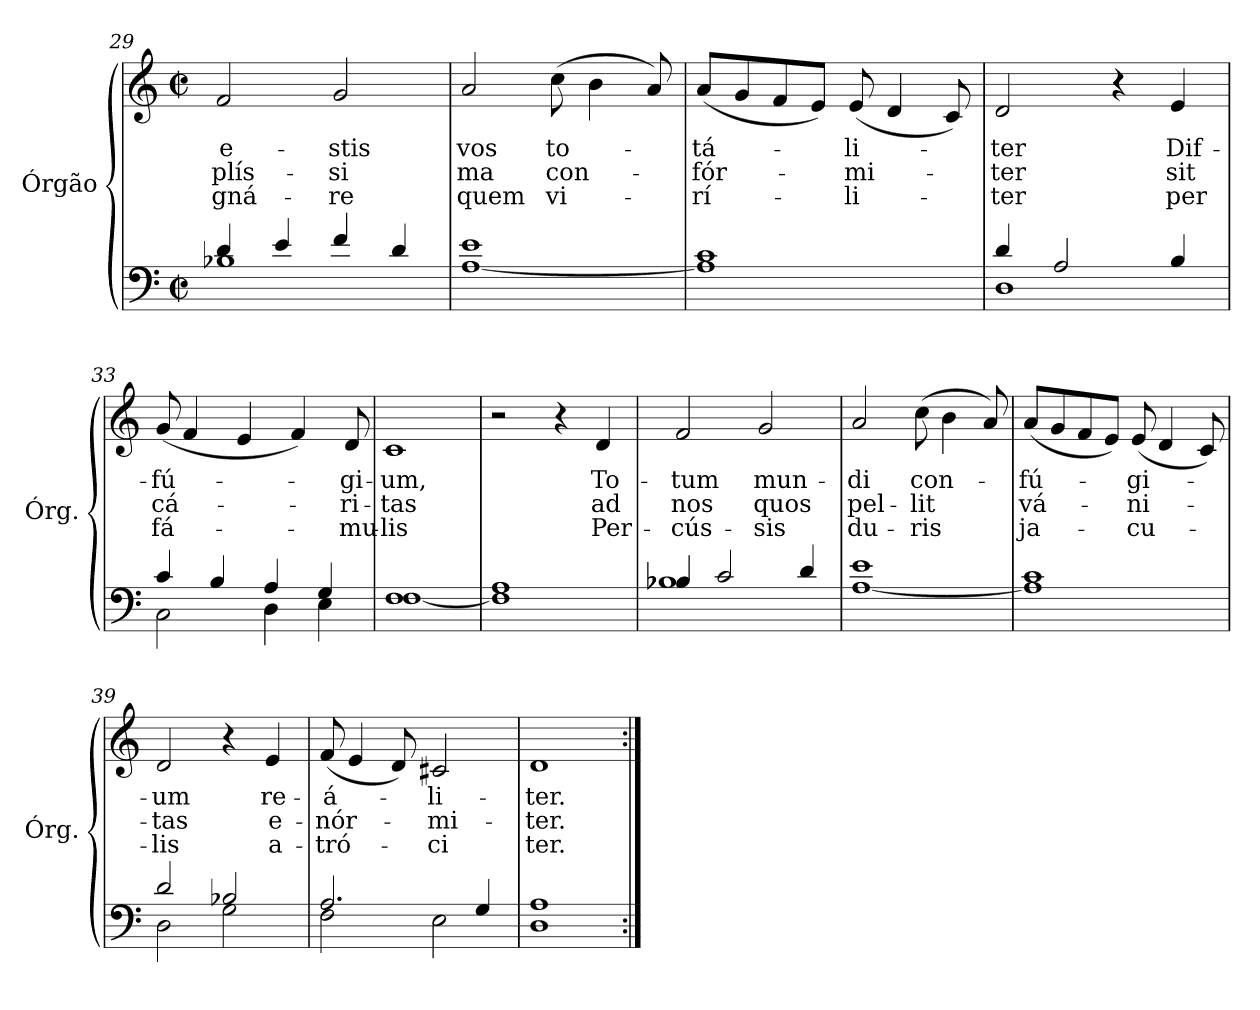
**kern	**kern	**text	**text	**text
*part1	*part1	*part1	*part1	*part1
*staff2	*staff1	*staff1	*staff1	*staff1
*I"Órgão	*	*	*	*
*I'Órg.	*	*	*	*
*clefF4	*clefG2	*	*	*
*k[]	*k[]	*	*	*
*C:	*C:	*	*	*
*M2/2	*M2/2	*	*	*
*met(c|)	*met(c|)	*	*	*
=29	=29	=29	=29	=29
*^	*	*	*	*
!	!	!	!LO:LY:b:color=#000000	!LO:LY:b:color=#000000	!LO:LY:b:color=#000000
4di/	1B-Xi	2fi/	e-	-plís-	-gná-
4ei/	.	.	.	.	.
!	!	!	!LO:LY:b:color=#000000	!LO:LY:b:color=#000000	!LO:LY:b:color=#000000
4fi/	.	2gi/	-stis	-si	-re
4di/	.	.	.	.	.
=30	=30	=30	=30	=30	=30
!	!	!	!LO:LY:b:color=#000000	!LO:LY:b:color=#000000	!LO:LY:b:color=#000000
1ei	[<1Ai	2ai/	vos	ma	quem
!	!	!	!LO:LY:b:color=#000000	!LO:LY:b:color=#000000	!LO:LY:b:color=#000000
.	.	(8cci\	to-	con-	vi-
.	.	4bi\	.	.	.
.	.	8ai/)	.	.	.
=31	=31	=31	=31	=31	=31
!	!	!	!LO:LY:b:color=#000000	!LO:LY:b:color=#000000	!LO:LY:b:color=#000000
1ci	1Ai]	(8ai/L	-tá-	-fór-	-rí-
.	.	8gi/	.	.	.
.	.	8fi/	.	.	.
.	.	8ei/J)	.	.	.
!	!	!	!LO:LY:b:color=#000000	!LO:LY:b:color=#000000	!LO:LY:b:color=#000000
.	.	(8ei/	-li-	-mi-	-li-
.	.	4di/	.	.	.
.	.	8ci/)	.	.	.
!!LO:LB:g=z
=32	=32	=32	=32	=32	=32
!	!	!	!LO:LY:b:color=#000000	!LO:LY:b:color=#000000	!LO:LY:b:color=#000000
4di/	1Di	2di/	-ter	-ter	-ter
2Ai/	.	.	.	.	.
.	.	4r	.	.	.
!	!	!	!LO:LY:b:color=#000000	!LO:LY:b:color=#000000	!LO:LY:b:color=#000000
4Bi/	.	4ei/	Dif-	sit	per
=33	=33	=33	=33	=33	=33
!	!	!	!LO:LY:b:color=#000000	!LO:LY:b:color=#000000	!LO:LY:b:color=#000000
4ci/	2Ci\	(8gi/	-fú-	cá-	fá-
.	.	4fi/	.	.	.
4Bi/	.	.	.	.	.
.	.	4ei/	.	.	.
4Ai/	4Di\	.	.	.	.
.	.	4fi/)	.	.	.
4Gi/	4Ei\	.	.	.	.
!	!	!	!LO:LY:b:color=#000000	!LO:LY:b:color=#000000	!LO:LY:b:color=#000000
.	.	8di/	-gi-	-ri-	-mu-
=34	=34	=34	=34	=34	=34
!	!	!	!LO:LY:b:color=#000000	!LO:LY:b:color=#000000	!LO:LY:b:color=#000000
1Fi	[<1Fi	1ci	-um,	-tas	-lis
=35	=35	=35	=35	=35	=35
1Ai	1Fi]	2r	.	.	.
.	.	4r	.	.	.
!	!	!	!LO:LY:b:color=#000000	!LO:LY:b:color=#000000	!LO:LY:b:color=#000000
.	.	4di/	To-	ad	Per-
=36	=36	=36	=36	=36	=36
!	!	!	!LO:LY:b:color=#000000	!LO:LY:b:color=#000000	!LO:LY:b:color=#000000
4B-Xi/	1B-i	2fi/	-tum	nos	-cús-
2ci/	.	.	.	.	.
!	!	!	!LO:LY:b:color=#000000	!LO:LY:b:color=#000000	!LO:LY:b:color=#000000
.	.	2gi/	mun-	quos	-sis
4di/	.	.	.	.	.
!!LO:LB:g=z
=37	=37	=37	=37	=37	=37
!	!	!	!LO:LY:b:color=#000000	!LO:LY:b:color=#000000	!LO:LY:b:color=#000000
1ei	[<1Ai	2ai/	-di	pel-	du-
!	!	!	!LO:LY:b:color=#000000	!LO:LY:b:color=#000000	!LO:LY:b:color=#000000
.	.	(8cci\	con-	-lit	-ris
.	.	4bi\	.	.	.
.	.	8ai/)	.	.	.
=38	=38	=38	=38	=38	=38
!	!	!	!LO:LY:b:color=#000000	!LO:LY:b:color=#000000	!LO:LY:b:color=#000000
1ci	1Ai]	(8ai/L	-fú-	vá-	ja-
.	.	8gi/	.	.	.
.	.	8fi/	.	.	.
.	.	8ei/J)	.	.	.
!	!	!	!LO:LY:b:color=#000000	!LO:LY:b:color=#000000	!LO:LY:b:color=#000000
.	.	(8ei/	-gi-	-ni-	-cu-
.	.	4di/	.	.	.
.	.	8ci/)	.	.	.
=39	=39	=39	=39	=39	=39
!	!	!	!LO:LY:b:color=#000000	!LO:LY:b:color=#000000	!LO:LY:b:color=#000000
2di/	2Di\	2di/	-um	-tas	-lis
2B-Xi/	2Gi\	4r	.	.	.
!	!	!	!LO:LY:b:color=#000000	!LO:LY:b:color=#000000	!LO:LY:b:color=#000000
.	.	4ei/	re-	e-	a-
=40	=40	=40	=40	=40	=40
!	!	!	!LO:LY:b:color=#000000	!LO:LY:b:color=#000000	!LO:LY:b:color=#000000
2.Ai/	2Fi\	(8fi/	-á-	-nór-	-tró-
.	.	4ei/	.	.	.
.	.	8di/)	.	.	.
!	!	!	!LO:LY:b:color=#000000	!LO:LY:b:color=#000000	!LO:LY:b:color=#000000
.	2Ei\	2c#Xi/	-li-	-mi-	-ci
4Gi/	.	.	.	.	.
=41	=41	=41	=41	=41	=41
!	!	!	!LO:LY:b:color=#000000	!LO:LY:b:color=#000000	!LO:LY:b:color=#000000
1Ai	1Di	1di	-ter.	-ter.	ter.
*v	*v	*	*	*	*
=:|!	=:|!	=:|!	=:|!	=:|!
*-	*-	*-	*-	*-
